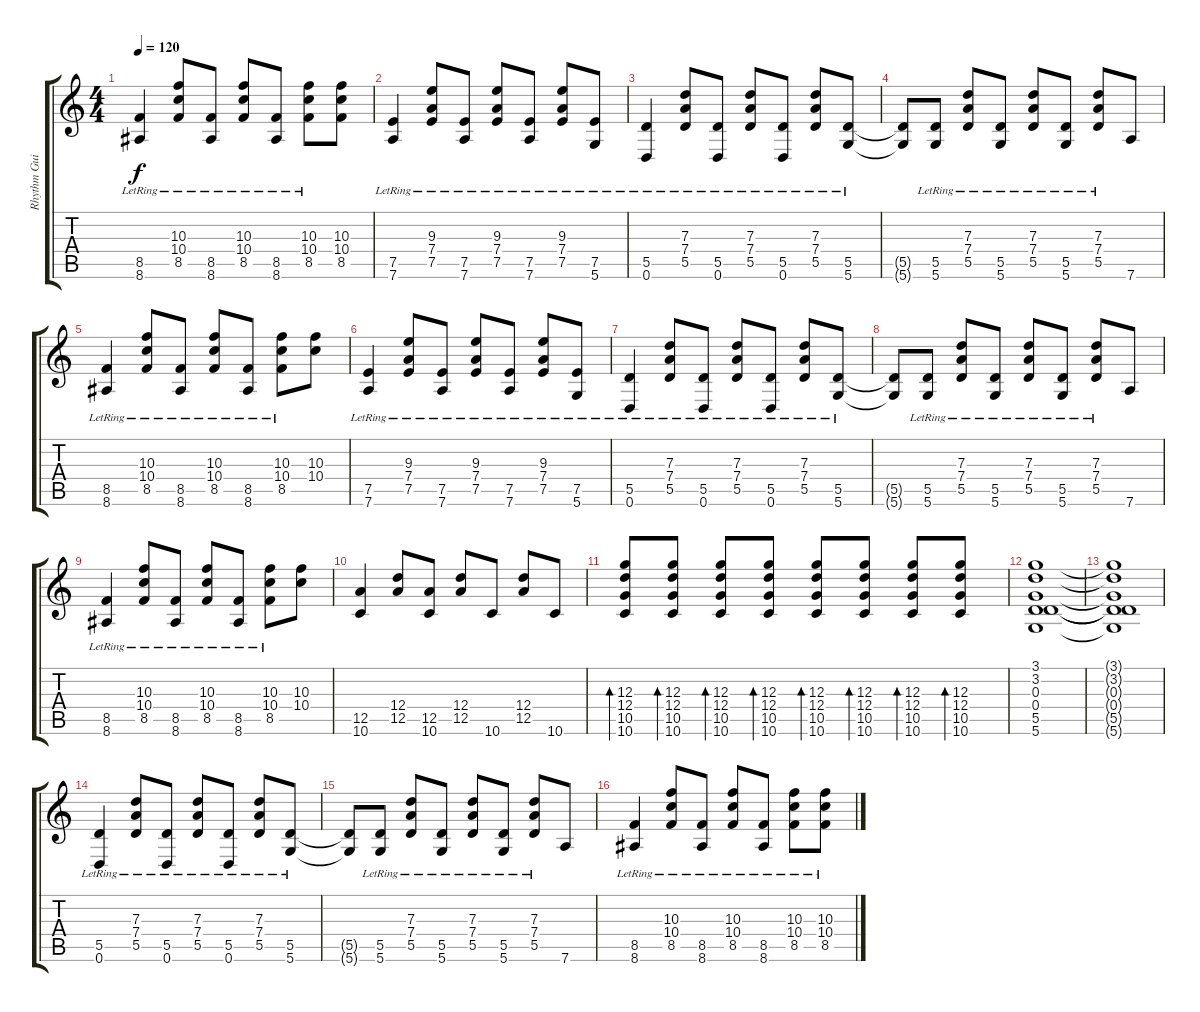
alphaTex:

\track ("Rhythm Guitar 2 - Stephen" "Rhythm Gui") {instrument distortionguitar}
\staff {score tabs}
\tuning (E4 B3 G3 D3 A2 D2) {hide}
\ts (4 4)
\tempo 120
\clef g2
\ks c
(8.5{lr} 8.6{lr}).4{dy f} (10.3{lr} 10.4{lr} 8.5{lr}).8 (8.5{lr} 8.6{lr}).8 (10.3{lr} 10.4{lr} 8.5{lr}).8 (8.5{lr} 8.6{lr}).8 (10.3{lr} 10.4{lr} 8.5{lr}).8 (10.3 10.4 8.5).8 |
(7.5{lr} 7.6{lr}).4 (9.3{lr} 7.4{lr} 7.5{lr}).8 (7.5{lr} 7.6{lr}).8 (9.3{lr} 7.4{lr} 7.5{lr}).8 (7.5{lr} 7.6{lr}).8 (9.3{lr} 7.4{lr} 7.5{lr}).8 (7.5{lr} 5.6{lr}).8 |
(5.5{lr} 0.6{lr}).4 (7.3{lr} 7.4{lr} 5.5{lr}).8 (5.5{lr} 0.6{lr}).8 (7.3{lr} 7.4{lr} 5.5{lr}).8 (5.5{lr} 0.6{lr}).8 (7.3{lr} 7.4{lr} 5.5).8 (5.5{lr} 5.6{lr}).8 |
(5.5{t} 5.6{t}).8 (5.5 5.6{lr}).8 (7.3{lr} 7.4{lr} 5.5).8 (5.5 5.6{lr}).8 (7.3{lr} 7.4{lr} 5.5).8 (5.5 5.6{lr}).8 (7.3{lr} 7.4{lr} 5.5{lr}).8 7.6.8 |
(8.5{lr} 8.6{lr}).4 (10.3{lr} 10.4{lr} 8.5{lr}).8 (8.5{lr} 8.6{lr}).8 (10.3{lr} 10.4{lr} 8.5{lr}).8 (8.5{lr} 8.6{lr}).8 (10.3{lr} 10.4{lr} 8.5{lr}).8 (10.3 10.4).8 |
(7.5{lr} 7.6{lr}).4 (9.3{lr} 7.4{lr} 7.5{lr}).8 (7.5{lr} 7.6{lr}).8 (9.3{lr} 7.4{lr} 7.5{lr}).8 (7.5{lr} 7.6{lr}).8 (9.3{lr} 7.4{lr} 7.5{lr}).8 (7.5{lr} 5.6{lr}).8 |
(5.5{lr} 0.6{lr}).4 (7.3{lr} 7.4{lr} 5.5{lr}).8 (5.5{lr} 0.6{lr}).8 (7.3{lr} 7.4{lr} 5.5{lr}).8 (5.5{lr} 0.6{lr}).8 (7.3{lr} 7.4{lr} 5.5).8 (5.5{lr} 5.6{lr}).8 |
(5.5{t} 5.6{t}).8 (5.5 5.6{lr}).8 (7.3{lr} 7.4{lr} 5.5).8 (5.5 5.6{lr}).8 (7.3{lr} 7.4{lr} 5.5).8 (5.5 5.6{lr}).8 (7.3{lr} 7.4{lr} 5.5{lr}).8 7.6.8 |
(8.5{lr} 8.6{lr}).4 (10.3{lr} 10.4{lr} 8.5{lr}).8 (8.5{lr} 8.6{lr}).8 (10.3{lr} 10.4{lr} 8.5{lr}).8 (8.5{lr} 8.6{lr}).8 (10.3{lr} 10.4{lr} 8.5{lr}).8 (10.3 10.4).8 |
(12.5 10.6).4 (12.4 12.5).8 (12.5 10.6).8 (12.4 12.5).8 10.6.8 (12.4 12.5).8 10.6.8 |
(12.3 12.4 10.5 10.6).8{bd 60} (12.3 12.4 10.5 10.6).8{bd 60} (12.3 12.4 10.5 10.6).8{bd 60} (12.3 12.4 10.5 10.6).8{bd 60} (12.3 12.4 10.5 10.6).8{bd 60} (12.3 12.4 10.5 10.6).8{bd 60} (12.3 12.4 10.5 10.6).8{bd 60} (12.3 12.4 10.5 10.6).8{bd 60} |
(3.1 3.2 0.3 0.4 5.5 5.6).1 |
(3.1{t} 3.2{t} 0.3{t} 0.4{t} 5.5{t} 5.6{t}).1 |
(5.5{lr} 0.6{lr}).4 (7.3{lr} 7.4{lr} 5.5{lr}).8 (5.5{lr} 0.6{lr}).8 (7.3{lr} 7.4{lr} 5.5{lr}).8 (5.5{lr} 0.6{lr}).8 (7.3{lr} 7.4{lr} 5.5).8 (5.5{lr} 5.6{lr}).8 |
(5.5{t} 5.6{t}).8 (5.5 5.6{lr}).8 (7.3{lr} 7.4{lr} 5.5).8 (5.5 5.6{lr}).8 (7.3{lr} 7.4{lr} 5.5).8 (5.5 5.6{lr}).8 (7.3{lr} 7.4{lr} 5.5{lr}).8 7.6.8 |
(8.5{lr} 8.6{lr}).4 (10.3{lr} 10.4{lr} 8.5{lr}).8 (8.5{lr} 8.6{lr}).8 (10.3{lr} 10.4{lr} 8.5{lr}).8 (8.5{lr} 8.6{lr}).8 (10.3{lr} 10.4{lr} 8.5{lr}).8 (10.3{lr} 10.4{lr} 8.5{lr}).8
